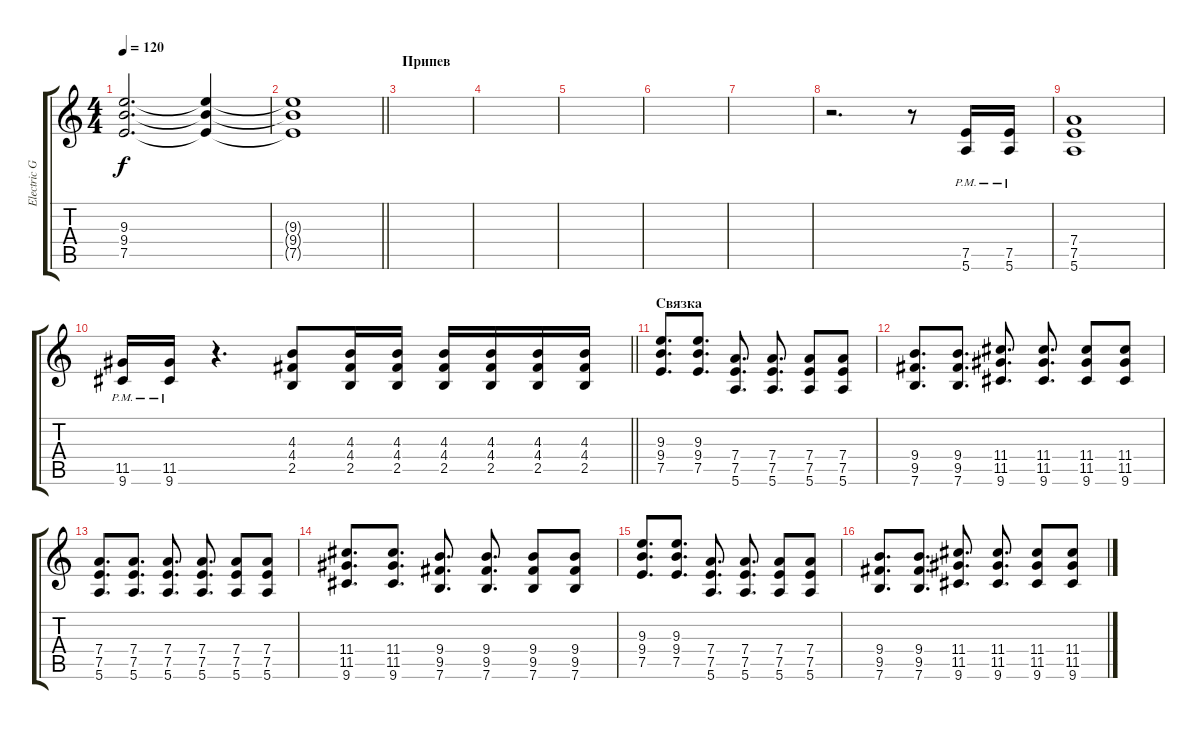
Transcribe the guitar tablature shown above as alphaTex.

\track ("Electric Guitar" "Electric G") {instrument distortionguitar}
\staff {score tabs}
\tuning (E4 B3 G3 D3 A2 E2) {hide}
\ts (4 4)
\tempo 120
\clef g2
\ks c
(9.3 9.4 7.5).2{d dy f volume 1 instrument distortionguitar} (9.3{t} 9.4{t} 7.5{t}).4{volume 14} |
\barLineRight lightlight
(9.3{t} 9.4{t} 7.5{t}).1 |
\section ("" "Припев")
|
|
|
|
|
r.2{d} r.8 (7.5{pm} 5.6{pm}).16 (7.5{pm} 5.6{pm}).16 |
(7.4 7.5 5.6).1 |
\barLineRight lightlight
(11.5{pm} 9.6{pm}).16 (11.5{pm} 9.6{pm}).16 r.4{d} (4.3 4.4 2.5).8 (4.3 4.4 2.5).16 (4.3 4.4 2.5).16 (4.3 4.4 2.5).16 (4.3 4.4 2.5).16 (4.3 4.4 2.5).16 (4.3 4.4 2.5).16 |
\section ("" "Связка")
(9.3 9.4 7.5).8{d} (9.3 9.4 7.5).8{d} (7.4 7.5 5.6).8{d} (7.4 7.5 5.6).8{d} (7.4 7.5 5.6).8 (7.4 7.5 5.6).8 |
(9.4 9.5 7.6).8{d} (9.4 9.5 7.6).8{d} (11.4 11.5 9.6).8{d} (11.4 11.5 9.6).8{d} (11.4 11.5 9.6).8 (11.4 11.5 9.6).8 |
(7.4 7.5 5.6).8{d} (7.4 7.5 5.6).8{d} (7.4 7.5 5.6).8{d} (7.4 7.5 5.6).8{d} (7.4 7.5 5.6).8 (7.4 7.5 5.6).8 |
(11.4 11.5 9.6).8{d} (11.4 11.5 9.6).8{d} (9.4 9.5 7.6).8{d} (9.4 9.5 7.6).8{d} (9.4 9.5 7.6).8 (9.4 9.5 7.6).8 |
(9.3 9.4 7.5).8{d} (9.3 9.4 7.5).8{d} (7.4 7.5 5.6).8{d} (7.4 7.5 5.6).8{d} (7.4 7.5 5.6).8 (7.4 7.5 5.6).8 |
(9.4 9.5 7.6).8{d} (9.4 9.5 7.6).8{d} (11.4 11.5 9.6).8{d} (11.4 11.5 9.6).8{d} (11.4 11.5 9.6).8 (11.4 11.5 9.6).8
